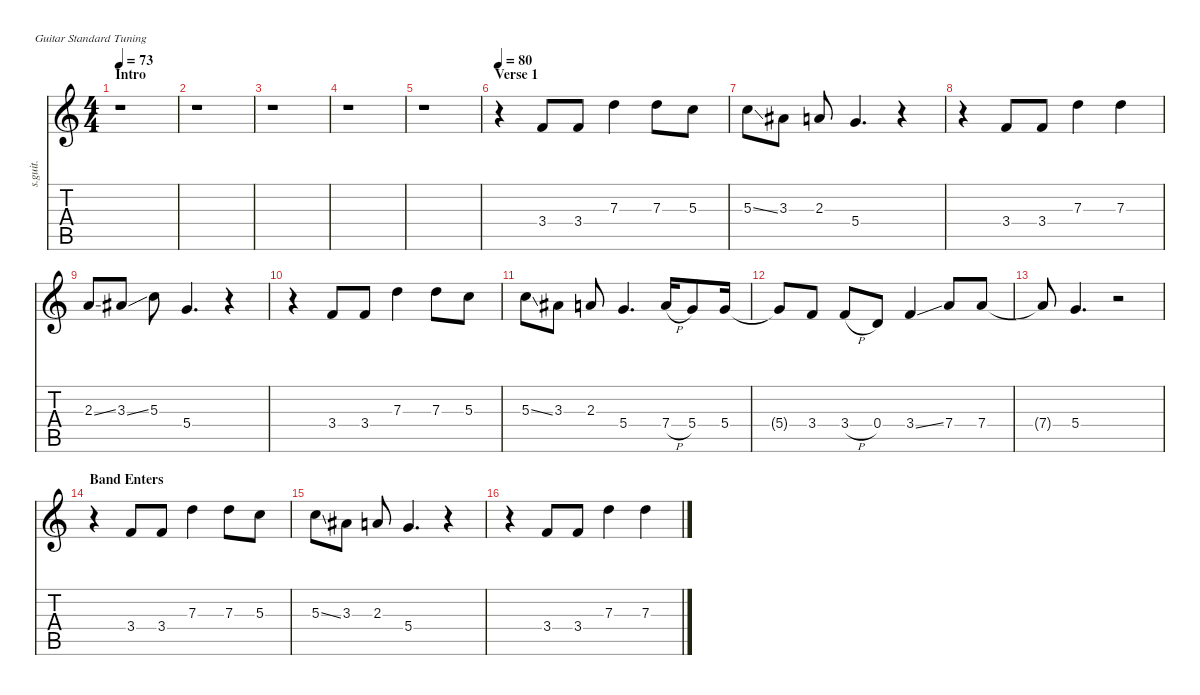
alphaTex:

\defaultSystemsLayout 4
\hideDynamics
\bracketExtendMode nobrackets
\track ("Billie Joe Armstrong" "s.guit.") {instrument oboe}
\staff {score tabs}
\tuning (E4 B3 G3 D3 A2 E2)
\displaytranspose 12
\ts (4 4)
\beaming (8 2 2 2 2)
\section ("" "Intro")
\tempo 73
\clef g2
\ks c
r.1{dy f instrument oboe} |
r.1 |
r.1 |
r.1 |
r.1 |
\section ("" "Verse 1")
\tempo 80
r.4 3.4.8{lyrics (0 "") lyrics (1 "") lyrics (2 "") lyrics (3 "") lyrics (4 "")} 3.4.8{lyrics (0 "") lyrics (1 "") lyrics (2 "") lyrics (3 "") lyrics (4 "")} 7.3.4{lyrics (0 "") lyrics (1 "") lyrics (2 "") lyrics (3 "") lyrics (4 "")} 7.3.8{lyrics (0 "") lyrics (1 "") lyrics (2 "") lyrics (3 "") lyrics (4 "")} 5.3.8{lyrics (0 "") lyrics (1 "") lyrics (2 "") lyrics (3 "") lyrics (4 "")} |
5.3{ss}.8{lyrics (0 "") lyrics (1 "") lyrics (2 "") lyrics (3 "") lyrics (4 "")} 3.3{acc #}.8{lyrics (0 "") lyrics (1 "") lyrics (2 "") lyrics (3 "") lyrics (4 "")} 2.3.8{lyrics (0 "") lyrics (1 "") lyrics (2 "") lyrics (3 "") lyrics (4 "")} 5.4.4{d lyrics (0 "") lyrics (1 "") lyrics (2 "") lyrics (3 "") lyrics (4 "")} r.4 |
r.4 3.4.8{lyrics (0 "") lyrics (1 "") lyrics (2 "") lyrics (3 "") lyrics (4 "")} 3.4.8{lyrics (0 "") lyrics (1 "") lyrics (2 "") lyrics (3 "") lyrics (4 "")} 7.3.4{lyrics (0 "") lyrics (1 "") lyrics (2 "") lyrics (3 "") lyrics (4 "")} 7.3.4{lyrics (0 "") lyrics (1 "") lyrics (2 "") lyrics (3 "") lyrics (4 "")} |
2.3{ss}.8{lyrics (0 "") lyrics (1 "") lyrics (2 "") lyrics (3 "") lyrics (4 "")} 3.3{ss acc #}.8{lyrics (0 "") lyrics (1 "") lyrics (2 "") lyrics (3 "") lyrics (4 "")} 5.3.8{lyrics (0 "") lyrics (1 "") lyrics (2 "") lyrics (3 "") lyrics (4 "")} 5.4.4{d lyrics (0 "") lyrics (1 "") lyrics (2 "") lyrics (3 "") lyrics (4 "")} r.4 |
r.4 3.4.8{lyrics (0 "") lyrics (1 "") lyrics (2 "") lyrics (3 "") lyrics (4 "")} 3.4.8{lyrics (0 "") lyrics (1 "") lyrics (2 "") lyrics (3 "") lyrics (4 "")} 7.3.4{lyrics (0 "") lyrics (1 "") lyrics (2 "") lyrics (3 "") lyrics (4 "")} 7.3.8{lyrics (0 "") lyrics (1 "") lyrics (2 "") lyrics (3 "") lyrics (4 "")} 5.3.8{lyrics (0 "") lyrics (1 "") lyrics (2 "") lyrics (3 "") lyrics (4 "")} |
5.3{ss}.8{lyrics (0 "") lyrics (1 "") lyrics (2 "") lyrics (3 "") lyrics (4 "")} 3.3{acc #}.8{lyrics (0 "") lyrics (1 "") lyrics (2 "") lyrics (3 "") lyrics (4 "")} 2.3.8{lyrics (0 "") lyrics (1 "") lyrics (2 "") lyrics (3 "") lyrics (4 "")} 5.4.4{d lyrics (0 "") lyrics (1 "") lyrics (2 "") lyrics (3 "") lyrics (4 "")} 7.4{h}.16{lyrics (0 "") lyrics (1 "") lyrics (2 "") lyrics (3 "") lyrics (4 "")} 5.4.8{lyrics (0 "") lyrics (1 "") lyrics (2 "") lyrics (3 "") lyrics (4 "")} 5.4.16{lyrics (0 "") lyrics (1 "") lyrics (2 "") lyrics (3 "") lyrics (4 "")} |
5.4{t}.8{lyrics (0 "") lyrics (1 "") lyrics (2 "") lyrics (3 "") lyrics (4 "")} 3.4.8{lyrics (0 "") lyrics (1 "") lyrics (2 "") lyrics (3 "") lyrics (4 "")} 3.4{h}.8{lyrics (0 "") lyrics (1 "") lyrics (2 "") lyrics (3 "") lyrics (4 "")} 0.4.8{lyrics (0 "") lyrics (1 "") lyrics (2 "") lyrics (3 "") lyrics (4 "")} 3.4{ss}.4{lyrics (0 "") lyrics (1 "") lyrics (2 "") lyrics (3 "") lyrics (4 "")} 7.4.8{lyrics (0 "") lyrics (1 "") lyrics (2 "") lyrics (3 "") lyrics (4 "")} 7.4.8{lyrics (0 "") lyrics (1 "") lyrics (2 "") lyrics (3 "") lyrics (4 "")} |
7.4{t}.8{lyrics (0 "") lyrics (1 "") lyrics (2 "") lyrics (3 "") lyrics (4 "")} 5.4.4{d lyrics (0 "") lyrics (1 "") lyrics (2 "") lyrics (3 "") lyrics (4 "")} r.2 |
\section ("" "Band Enters")
r.4 3.4.8{lyrics (0 "") lyrics (1 "") lyrics (2 "") lyrics (3 "") lyrics (4 "")} 3.4.8{lyrics (0 "") lyrics (1 "") lyrics (2 "") lyrics (3 "") lyrics (4 "")} 7.3.4{lyrics (0 "") lyrics (1 "") lyrics (2 "") lyrics (3 "") lyrics (4 "")} 7.3.8{lyrics (0 "") lyrics (1 "") lyrics (2 "") lyrics (3 "") lyrics (4 "")} 5.3.8{lyrics (0 "") lyrics (1 "") lyrics (2 "") lyrics (3 "") lyrics (4 "")} |
5.3{ss}.8{lyrics (0 "") lyrics (1 "") lyrics (2 "") lyrics (3 "") lyrics (4 "")} 3.3{acc #}.8{lyrics (0 "") lyrics (1 "") lyrics (2 "") lyrics (3 "") lyrics (4 "")} 2.3.8{lyrics (0 "") lyrics (1 "") lyrics (2 "") lyrics (3 "") lyrics (4 "")} 5.4.4{d lyrics (0 "") lyrics (1 "") lyrics (2 "") lyrics (3 "") lyrics (4 "")} r.4 |
r.4 3.4.8{lyrics (0 "") lyrics (1 "") lyrics (2 "") lyrics (3 "") lyrics (4 "")} 3.4.8{lyrics (0 "") lyrics (1 "") lyrics (2 "") lyrics (3 "") lyrics (4 "")} 7.3.4{lyrics (0 "") lyrics (1 "") lyrics (2 "") lyrics (3 "") lyrics (4 "")} 7.3.4{lyrics (0 "") lyrics (1 "") lyrics (2 "") lyrics (3 "") lyrics (4 "")}
